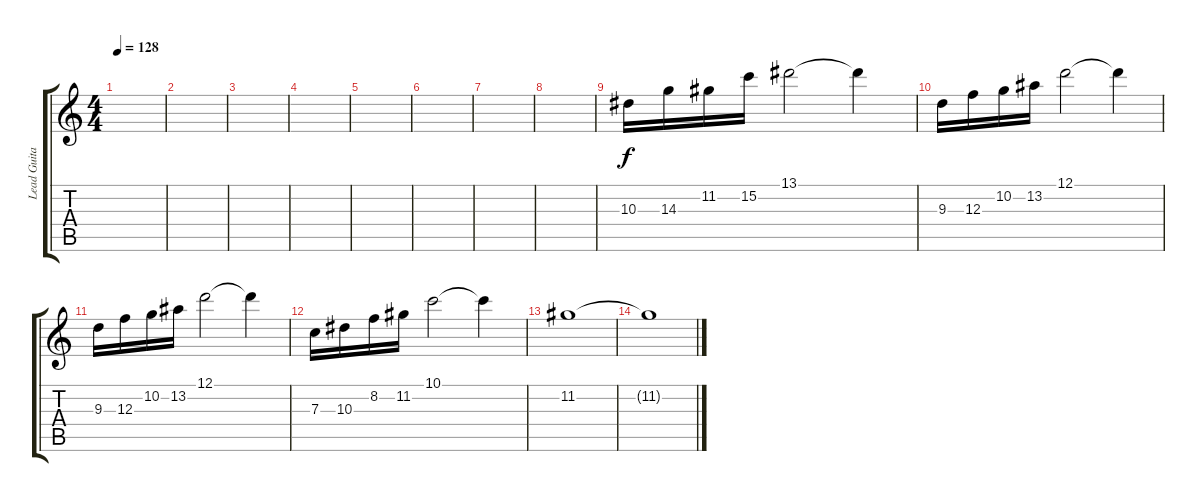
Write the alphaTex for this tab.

\track ("Lead Guitar" "Lead Guita") {instrument distortionguitar}
\staff {score tabs}
\tuning (D4 A3 F3 C3 G2 C2) {hide}
\ts (4 4)
\tempo 128
\clef g2
\ks c
|
|
|
|
|
|
|
|
10.3.16 14.3.16 11.2.16 15.2.16 13.1.2 13.1{t}.4 |
9.3.16 12.3.16 10.2.16 13.2.16 12.1.2 12.1{t}.4 |
9.3.16 12.3.16 10.2.16 13.2.16 12.1.2 12.1{t}.4 |
7.3.16 10.3.16 8.2.16 11.2.16 10.1.2 10.1{t}.4 |
11.2.1 |
11.2{t}.1
